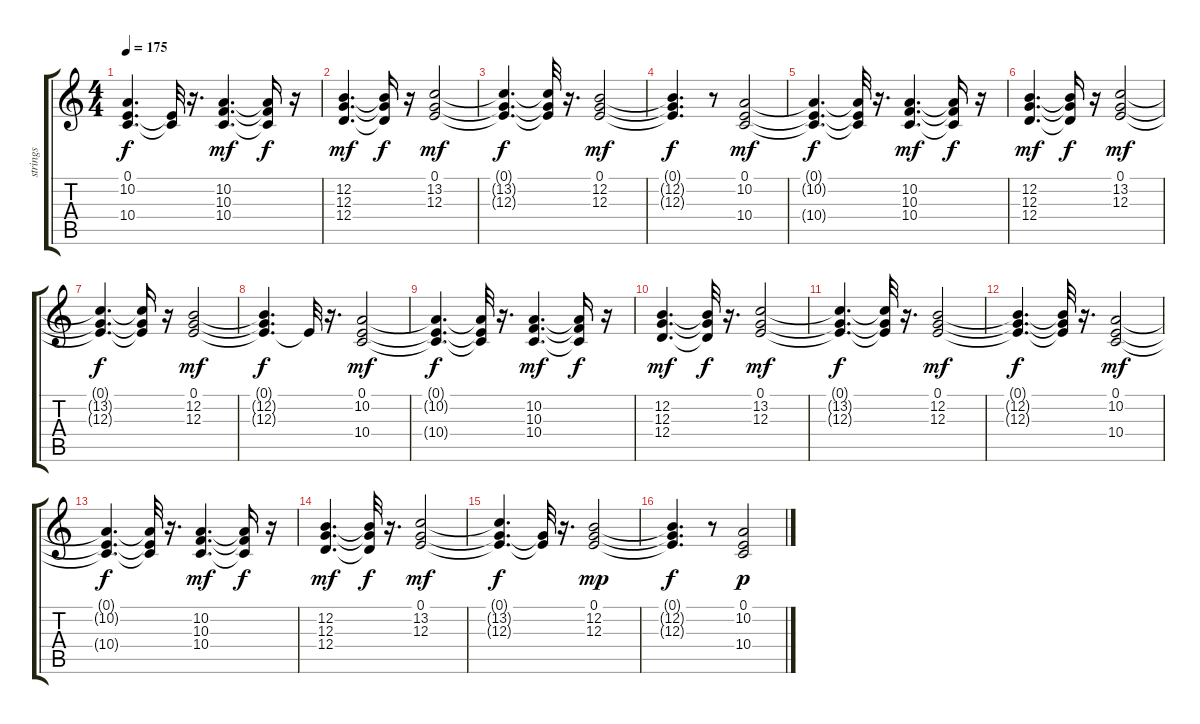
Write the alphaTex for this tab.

\track ("strings" "strings") {instrument synthstrings1}
\staff {score tabs}
\tuning (E4 B3 G3 D3 A2 E2) {hide}
\ts (4 4)
\tempo 175
\clef g2
\ks c
(0.1{t} 10.2{t} 10.4{t}).4{d dy f} (0.1{t} 10.4{t}).32 r.16{d} (10.2 10.3 10.4).4{d dy mf} (10.2{t} 10.3{t} 10.4{t}).16{dy f} r.16 |
(12.2 12.3 12.4).4{d dy mf} (12.2{t} 12.3{t} 12.4{t}).16{dy f} r.16 (0.1 13.2 12.3).2{dy mf} |
(0.1{t} 13.2{t} 12.3{t}).4{d dy f} (0.1{t} 13.2{t} 12.3{t}).32 r.16{d} (0.1 12.2 12.3).2{dy mf} |
(0.1{t} 12.2{t} 12.3{t}).4{d dy f} r.8 (0.1 10.2 10.4).2{dy mf} |
(0.1{t} 10.2{t} 10.4{t}).4{d dy f} (0.1{t} 10.2{t} 10.4{t}).32 r.16{d} (10.2 10.3 10.4).4{d dy mf} (10.2{t} 10.3{t} 10.4{t}).16{dy f} r.16 |
(12.2 12.3 12.4).4{d dy mf} (12.2{t} 12.3{t} 12.4{t}).16{dy f} r.16 (0.1 13.2 12.3).2{dy mf} |
(0.1{t} 13.2{t} 12.3{t}).4{d dy f} (0.1{t} 13.2{t} 12.3{t}).16 r.16 (0.1 12.2 12.3).2{dy mf} |
(0.1{t} 12.2{t} 12.3{t}).4{d dy f} 0.1{t}.32 r.16{d} (0.1 10.2 10.4).2{dy mf} |
(0.1{t} 10.2{t} 10.4{t}).4{d dy f} (0.1{t} 10.2{t} 10.4{t}).32 r.16{d} (10.2 10.3 10.4).4{d dy mf} (10.2{t} 10.3{t} 10.4{t}).16{dy f} r.16 |
(12.2 12.3 12.4).4{d dy mf} (12.2{t} 12.3{t} 12.4{t}).32{dy f} r.16{d} (0.1 13.2 12.3).2{dy mf} |
(0.1{t} 13.2{t} 12.3{t}).4{d dy f} (0.1{t} 13.2{t} 12.3{t}).32 r.16{d} (0.1 12.2 12.3).2{dy mf} |
(0.1{t} 12.2{t} 12.3{t}).4{d dy f} (0.1{t} 12.2{t} 12.3{t}).32 r.16{d} (0.1 10.2 10.4).2{dy mf} |
(0.1{t} 10.2{t} 10.4{t}).4{d dy f} (0.1{t} 10.2{t} 10.4{t}).32 r.16{d} (10.2 10.3 10.4).4{d dy mf} (10.2{t} 10.3{t} 10.4{t}).16{dy f} r.16 |
(12.2 12.3 12.4).4{d dy mf} (12.2{t} 12.3{t} 12.4{t}).32{dy f} r.16{d} (0.1 13.2 12.3).2{dy mf} |
(0.1{t} 13.2{t} 12.3{t}).4{d dy f} (0.1{t} 12.3{t}).32 r.16{d} (0.1 12.2 12.3).2{dy mp} |
(0.1{t} 12.2{t} 12.3{t}).4{d dy f} r.8 (0.1 10.2 10.4).2{dy p}
